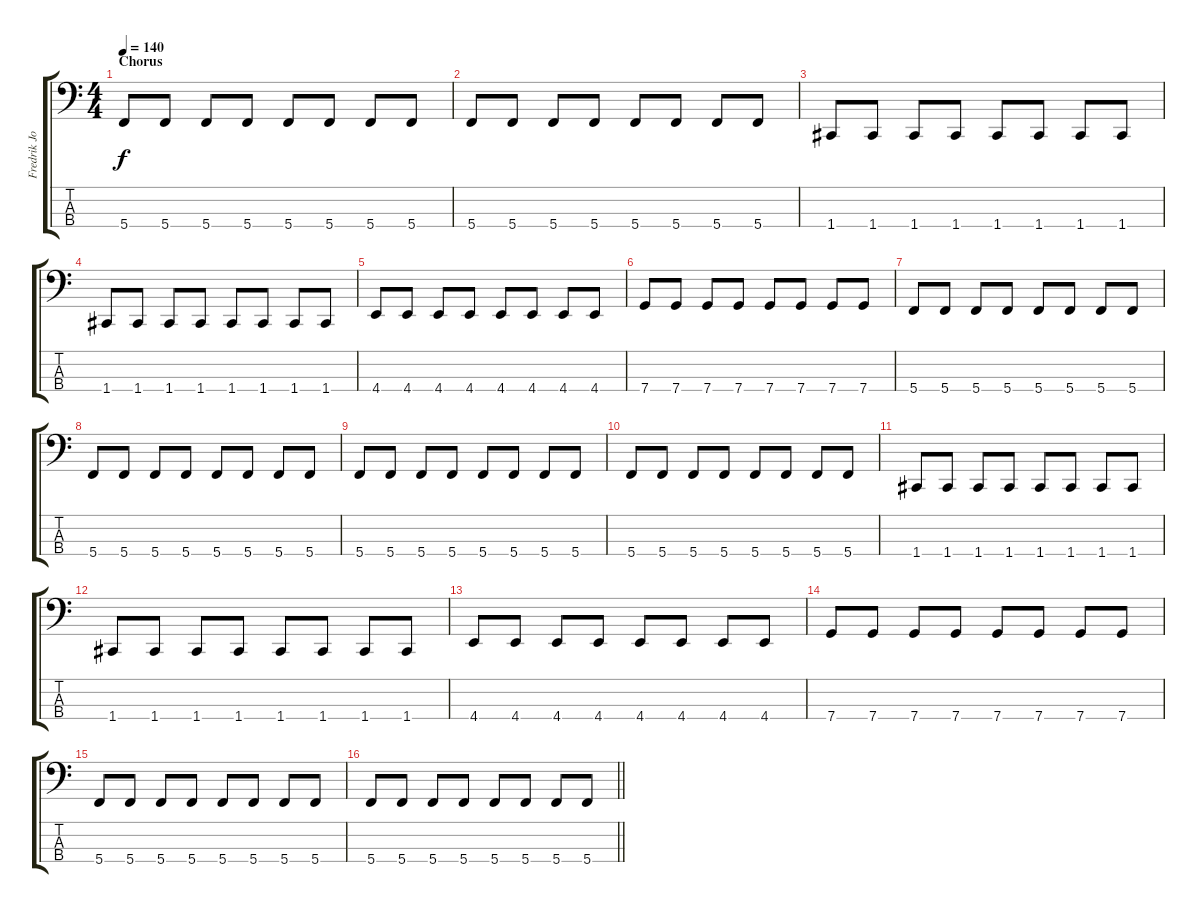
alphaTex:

\track ("Fredrik Johansson " "Fredrik Jo") {instrument electricbassfinger}
\staff {score tabs}
\tuning (F2 C2 G1 C1) {hide}
\ts (4 4)
\section ("" "Chorus")
\tempo 140
\clef f4
\ks c
5.4.8{dy f} 5.4.8 5.4.8 5.4.8 5.4.8 5.4.8 5.4.8 5.4.8 |
5.4.8 5.4.8 5.4.8 5.4.8 5.4.8 5.4.8 5.4.8 5.4.8 |
1.4.8 1.4.8 1.4.8 1.4.8 1.4.8 1.4.8 1.4.8 1.4.8 |
1.4.8 1.4.8 1.4.8 1.4.8 1.4.8 1.4.8 1.4.8 1.4.8 |
4.4.8 4.4.8 4.4.8 4.4.8 4.4.8 4.4.8 4.4.8 4.4.8 |
7.4.8 7.4.8 7.4.8 7.4.8 7.4.8 7.4.8 7.4.8 7.4.8 |
5.4.8 5.4.8 5.4.8 5.4.8 5.4.8 5.4.8 5.4.8 5.4.8 |
5.4.8 5.4.8 5.4.8 5.4.8 5.4.8 5.4.8 5.4.8 5.4.8 |
5.4.8 5.4.8 5.4.8 5.4.8 5.4.8 5.4.8 5.4.8 5.4.8 |
5.4.8 5.4.8 5.4.8 5.4.8 5.4.8 5.4.8 5.4.8 5.4.8 |
1.4.8 1.4.8 1.4.8 1.4.8 1.4.8 1.4.8 1.4.8 1.4.8 |
1.4.8 1.4.8 1.4.8 1.4.8 1.4.8 1.4.8 1.4.8 1.4.8 |
4.4.8 4.4.8 4.4.8 4.4.8 4.4.8 4.4.8 4.4.8 4.4.8 |
7.4.8 7.4.8 7.4.8 7.4.8 7.4.8 7.4.8 7.4.8 7.4.8 |
5.4.8 5.4.8 5.4.8 5.4.8 5.4.8 5.4.8 5.4.8 5.4.8 |
\barLineRight lightlight
5.4.8 5.4.8 5.4.8 5.4.8 5.4.8 5.4.8 5.4.8 5.4.8
